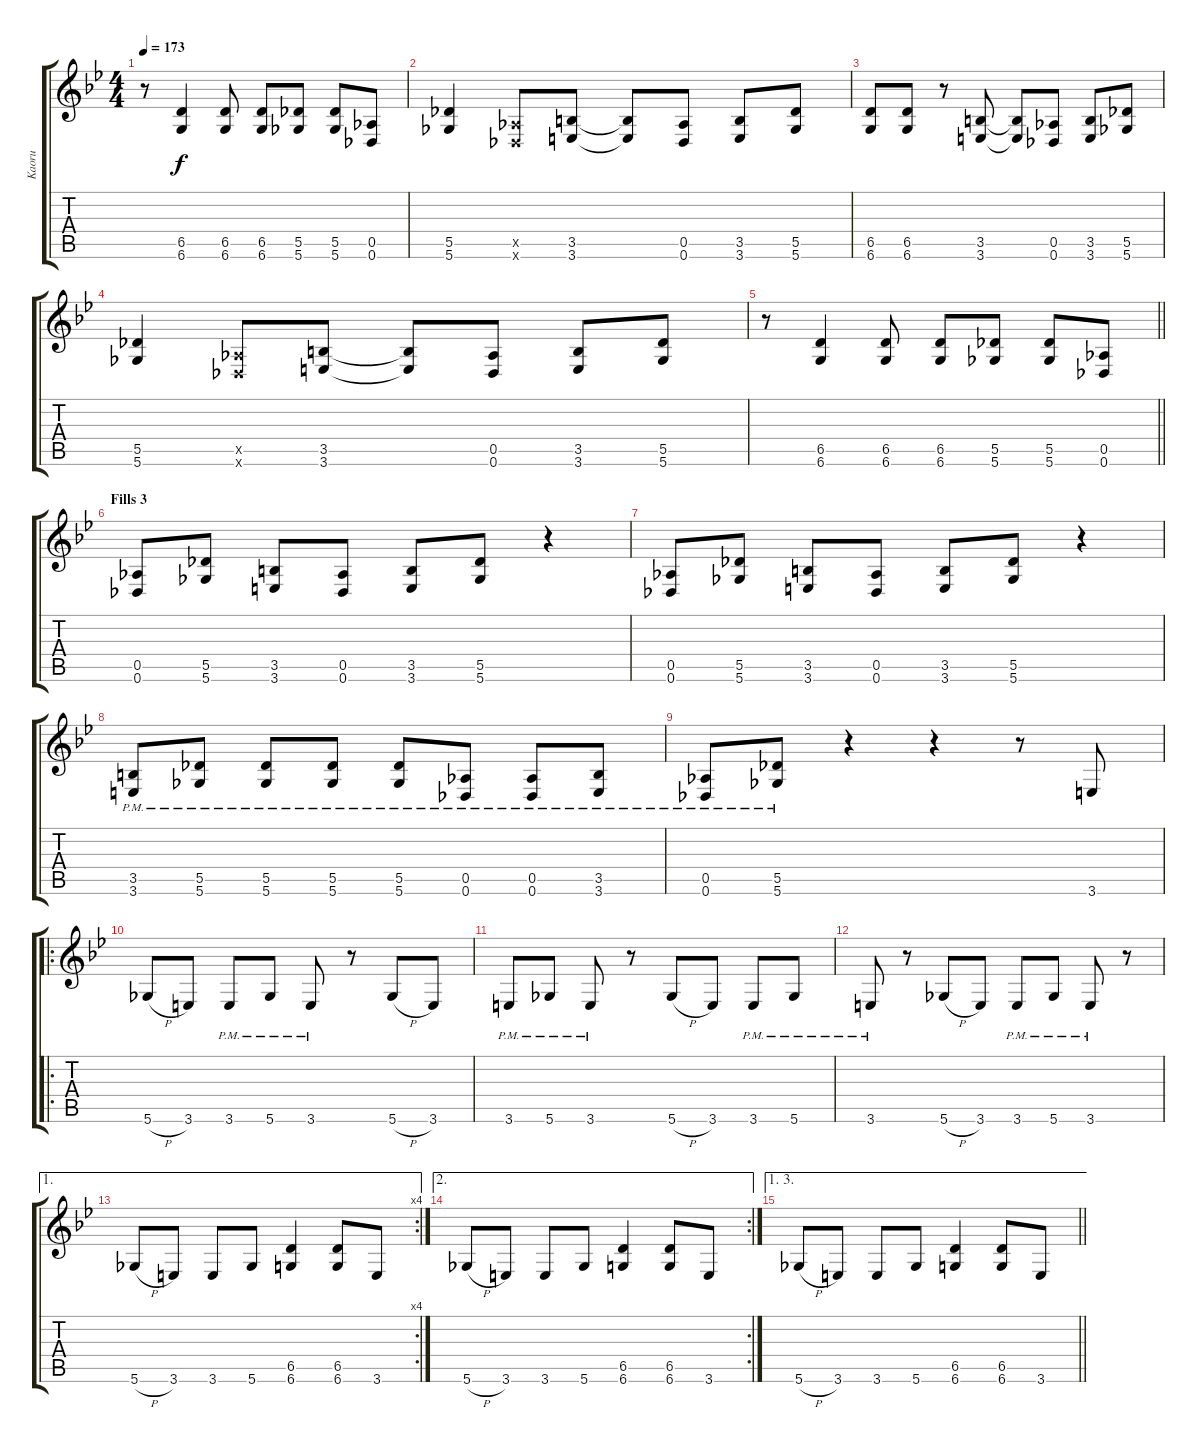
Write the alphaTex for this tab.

\track ("Kaoru" "Kaoru") {instrument overdrivenguitar}
\staff {score tabs}
\tuning (Eb4 Bb3 Gb3 Db3 Ab2 Db2) {hide}
\ts (4 4)
\tempo 173
\clef g2
\ks bb
r.8{dy f} (6.5 6.6).4 (6.5 6.6).8 (6.5 6.6).8 (5.5 5.6).8 (5.5 5.6).8 (0.5 0.6).8 |
(5.5 5.6).4 (0.5{x} 0.6{x}).8 (3.5 3.6).8 (3.5{t} 3.6{t}).8 (0.5 0.6).8 (3.5 3.6).8 (5.5 5.6).8 |
(6.5 6.6).8 (6.5 6.6).8 r.8 (3.5 3.6).8 (3.5{t} 3.6{t}).8 (0.5 0.6).8 (3.5 3.6).8 (5.5 5.6).8 |
(5.5 5.6).4 (0.5{x} 0.6{x}).8 (3.5 3.6).8 (3.5{t} 3.6{t}).8 (0.5 0.6).8 (3.5 3.6).8 (5.5 5.6).8 |
\barLineRight lightlight
r.8 (6.5 6.6).4 (6.5 6.6).8 (6.5 6.6).8 (5.5 5.6).8 (5.5 5.6).8 (0.5 0.6).8 |
\section ("" "Fills 3")
(0.5 0.6).8 (5.5 5.6).8 (3.5 3.6).8 (0.5 0.6).8 (3.5 3.6).8 (5.5 5.6).8 r.4 |
(0.5 0.6).8 (5.5 5.6).8 (3.5 3.6).8 (0.5 0.6).8 (3.5 3.6).8 (5.5 5.6).8 r.4 |
(3.5{pm} 3.6{pm}).8 (5.5{pm} 5.6{pm}).8 (5.5{pm} 5.6{pm}).8 (5.5{pm} 5.6{pm}).8 (5.5{pm} 5.6{pm}).8 (0.5{pm} 0.6{pm}).8 (0.5{pm} 0.6{pm}).8 (3.5{pm} 3.6{pm}).8 |
(0.5{pm} 0.6{pm}).8 (5.5{pm} 5.6{pm}).8 r.4 r.4 r.8 3.6.8 |
\ro
5.6{h}.8 3.6.8 3.6{pm}.8 5.6{pm}.8 3.6{pm}.8 r.8 5.6{h}.8 3.6.8 |
3.6{pm}.8 5.6{pm}.8 3.6{pm}.8 r.8 5.6{h}.8 3.6.8 3.6{pm}.8 5.6{pm}.8 |
3.6{pm}.8 r.8 5.6{h}.8 3.6.8 3.6{pm}.8 5.6{pm}.8 3.6{pm}.8 r.8 |
\ae 1
\rc 4
5.6{h}.8 3.6.8 3.6.8 5.6.8 (6.5 6.6).4 (6.5 6.6).8 3.6.8 |
\ae 2
\rc 2
5.6{h}.8 3.6.8 3.6.8 5.6.8 (6.5 6.6).4 (6.5 6.6).8 3.6.8 |
\ae (1 3)
\barLineRight lightlight
5.6{h}.8 3.6.8 3.6.8 5.6.8 (6.5 6.6).4 (6.5 6.6).8 3.6.8
